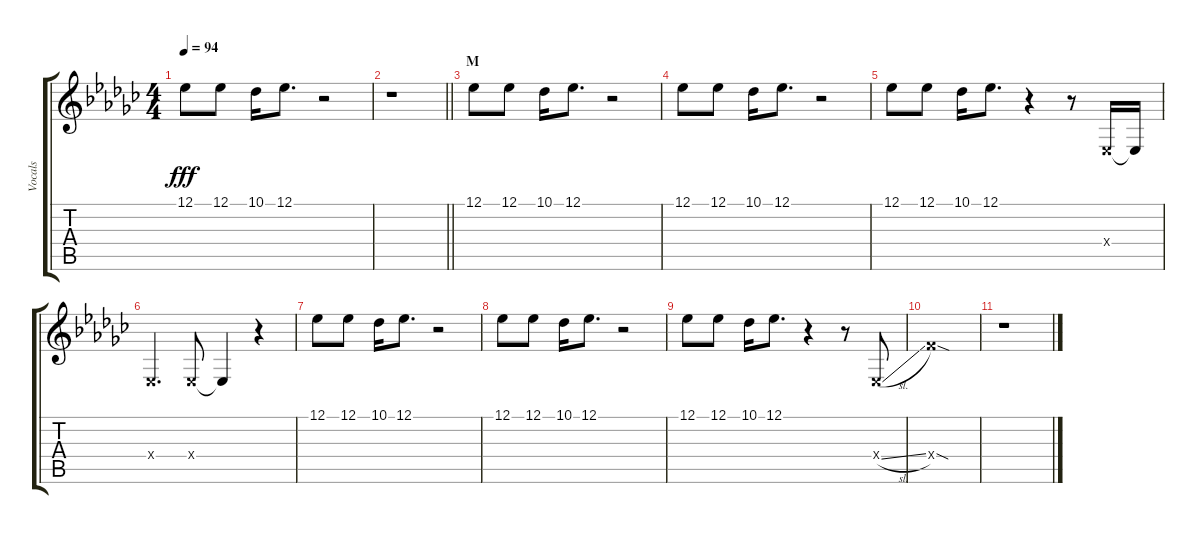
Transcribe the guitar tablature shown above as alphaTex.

\track ("Vocals" "Vocals") {instrument voiceoohs}
\staff {score tabs}
\tuning (Eb4 Bb3 Gb3 Db3 Ab2 Db2) {hide}
\ts (4 4)
\tempo 94
\clef g2
\ks gb
12.1.8{dy fff} 12.1.8 10.1.16 12.1.8{d} r.2 |
\barLineRight lightlight
r.1 |
\section ("" "M")
12.1.8 12.1.8 10.1.16 12.1.8{d} r.2 |
12.1.8 12.1.8 10.1.16 12.1.8{d} r.2 |
12.1.8 12.1.8 10.1.16 12.1.8{d} r.4 r.8 2.4{x}.16 2.4{t}.16 |
2.4{x}.4{d} 2.4{x}.8 2.4{t}.4 r.4 |
12.1.8 12.1.8 10.1.16 12.1.8{d} r.2 |
12.1.8 12.1.8 10.1.16 12.1.8{d} r.2 |
12.1.8 12.1.8 10.1.16 12.1.8{d} r.4 r.8 2.4{sl x}.8 |
16.4{sod x}.1 |
r.1
